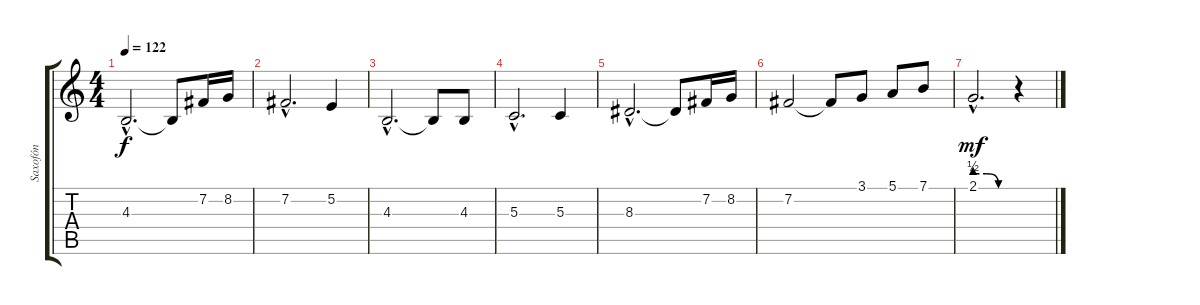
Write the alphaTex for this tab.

\track ("Saxofón" "Saxofón") {instrument altosax}
\staff {score tabs}
\tuning (E4 B3 G3 D3 A2 E2) {hide}
\ts (4 4)
\tempo 122
\clef g2
\ks c
4.3{hac}.2{d dy f} 4.3{t}.8 7.2.16 8.2.16 |
7.2{hac}.2{d} 5.2.4 |
4.3{hac}.2{d} 4.3{t}.8 4.3.8 |
5.3{hac}.2{d} 5.3.4 |
8.3{hac}.2{d} 8.3{t}.8 7.2.16 8.2.16 |
7.2.2 7.2{t}.8 3.1.8 5.1.8 7.1.8 |
2.1{be (custom 0 2 20 2 40 0 60 0) hac}.2{d dy mf} r.4
